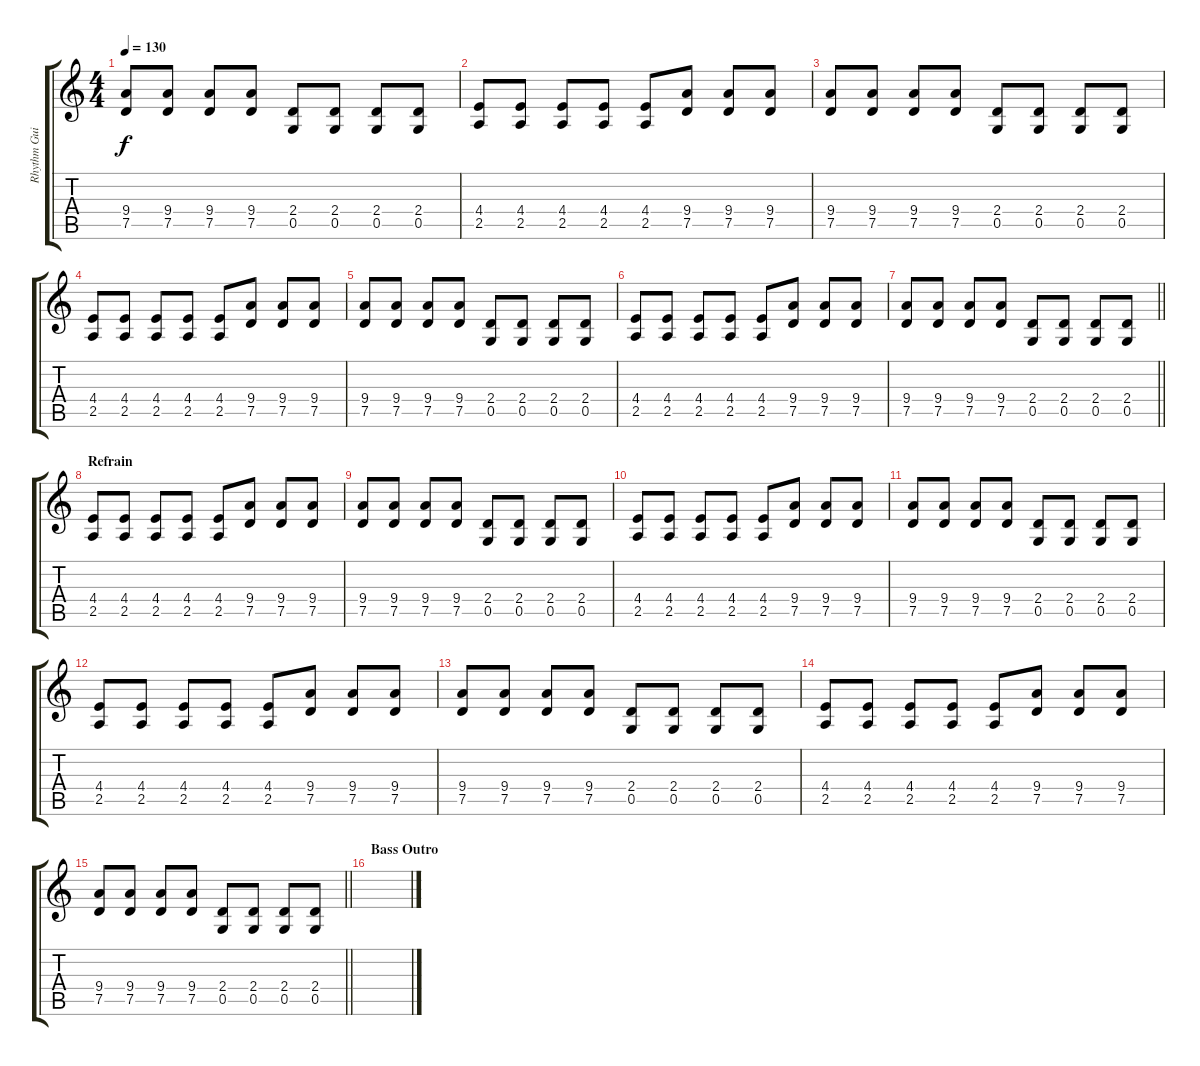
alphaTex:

\track ("Rhythm Guitar" "Rhythm Gui") {instrument distortionguitar}
\staff {score tabs}
\tuning (D4 A3 F3 C3 G2 C2) {hide}
\ts (4 4)
\tempo 130
\clef g2
\ks c
(9.4 7.5).8{dy f} (9.4 7.5).8 (9.4 7.5).8 (9.4 7.5).8 (2.4 0.5).8 (2.4 0.5).8 (2.4 0.5).8 (2.4 0.5).8 |
(4.4 2.5).8 (4.4 2.5).8 (4.4 2.5).8 (4.4 2.5).8 (4.4 2.5).8 (9.4 7.5).8 (9.4 7.5).8 (9.4 7.5).8 |
(9.4 7.5).8 (9.4 7.5).8 (9.4 7.5).8 (9.4 7.5).8 (2.4 0.5).8 (2.4 0.5).8 (2.4 0.5).8 (2.4 0.5).8 |
(4.4 2.5).8 (4.4 2.5).8 (4.4 2.5).8 (4.4 2.5).8 (4.4 2.5).8 (9.4 7.5).8 (9.4 7.5).8 (9.4 7.5).8 |
(9.4 7.5).8 (9.4 7.5).8 (9.4 7.5).8 (9.4 7.5).8 (2.4 0.5).8 (2.4 0.5).8 (2.4 0.5).8 (2.4 0.5).8 |
(4.4 2.5).8 (4.4 2.5).8 (4.4 2.5).8 (4.4 2.5).8 (4.4 2.5).8 (9.4 7.5).8 (9.4 7.5).8 (9.4 7.5).8 |
\barLineRight lightlight
(9.4 7.5).8 (9.4 7.5).8 (9.4 7.5).8 (9.4 7.5).8 (2.4 0.5).8 (2.4 0.5).8 (2.4 0.5).8 (2.4 0.5).8 |
\section ("" "Refrain")
(4.4 2.5).8 (4.4 2.5).8 (4.4 2.5).8 (4.4 2.5).8 (4.4 2.5).8 (9.4 7.5).8 (9.4 7.5).8 (9.4 7.5).8 |
(9.4 7.5).8 (9.4 7.5).8 (9.4 7.5).8 (9.4 7.5).8 (2.4 0.5).8 (2.4 0.5).8 (2.4 0.5).8 (2.4 0.5).8 |
(4.4 2.5).8 (4.4 2.5).8 (4.4 2.5).8 (4.4 2.5).8 (4.4 2.5).8 (9.4 7.5).8 (9.4 7.5).8 (9.4 7.5).8 |
(9.4 7.5).8 (9.4 7.5).8 (9.4 7.5).8 (9.4 7.5).8 (2.4 0.5).8 (2.4 0.5).8 (2.4 0.5).8 (2.4 0.5).8 |
(4.4 2.5).8 (4.4 2.5).8 (4.4 2.5).8 (4.4 2.5).8 (4.4 2.5).8 (9.4 7.5).8 (9.4 7.5).8 (9.4 7.5).8 |
(9.4 7.5).8 (9.4 7.5).8 (9.4 7.5).8 (9.4 7.5).8 (2.4 0.5).8 (2.4 0.5).8 (2.4 0.5).8 (2.4 0.5).8 |
(4.4 2.5).8 (4.4 2.5).8 (4.4 2.5).8 (4.4 2.5).8 (4.4 2.5).8 (9.4 7.5).8 (9.4 7.5).8 (9.4 7.5).8 |
\barLineRight lightlight
(9.4 7.5).8 (9.4 7.5).8 (9.4 7.5).8 (9.4 7.5).8 (2.4 0.5).8 (2.4 0.5).8 (2.4 0.5).8 (2.4 0.5).8 |
\section ("" "Bass Outro")
